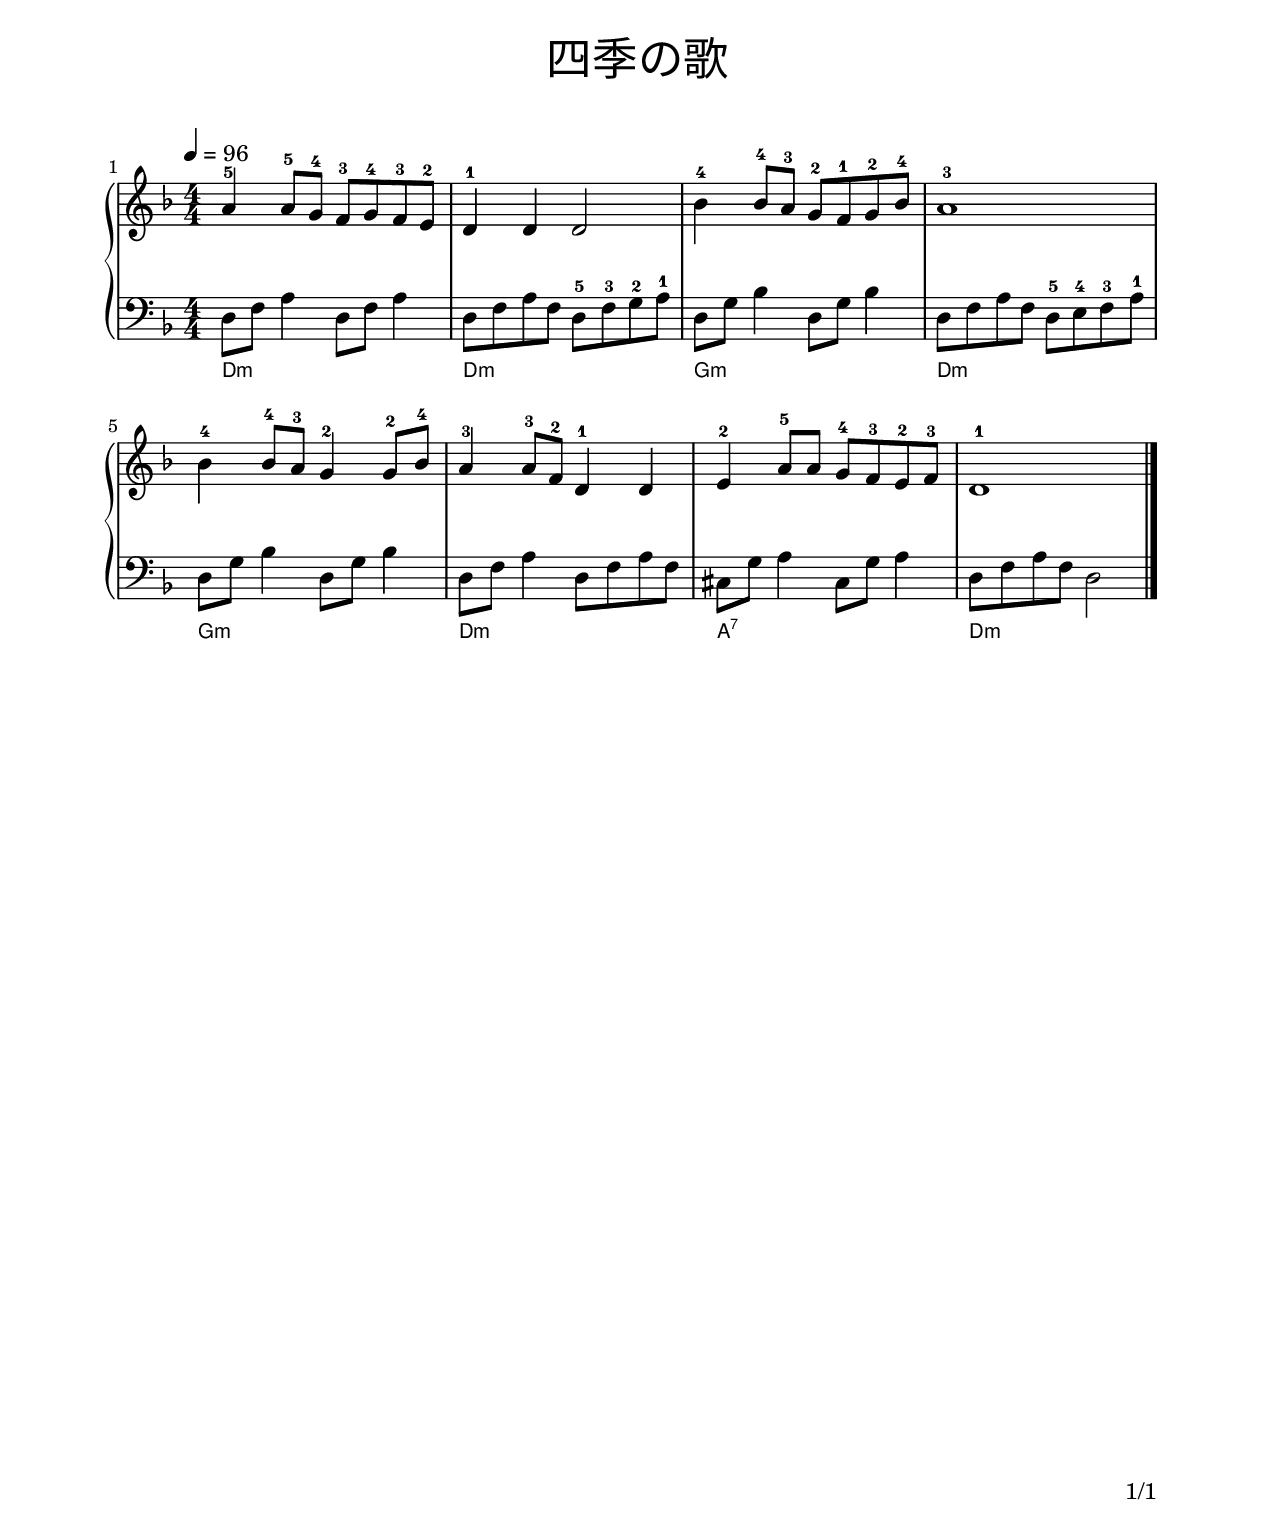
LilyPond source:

\version "2.24.3"
\include "../settings.v1.ly"

\header {
  title = \markup \override #'((font-name . "FangSong")(font-size . 6)) "四季の歌"
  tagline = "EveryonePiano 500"
}

\paper {
  total-page = 1
}

\markup \vspace #1.25

Aseven = { cs8 g8 a4    }
Dmi    = { d8  f8 a4    }
Dmii   = { d8  f8 a8 f8 }
Gm     = { d8  g8 bf4   }

\score {
  \new PianoStaff <<
    \new Staff {
      \tempo 4 = 96
      \clef treble
      \key f \major
      \time 4/4
      
      a'4^5  a'8^5  g'8^4 f'8^3 g'8^4 f'8^3 e'8^2  | d'4^1 d'4         d'2       | bf'4^4 bf'8^4 a'8^3 g'8^2 f'8^1 g'8^2 bf'8^4 | a'1^3 | \break
      bf'4^4 bf'8^4 a'8^3 g'4^2       g'8^2 bf'8^4 | a'4^3 a'8^3 f'8^2 d'4^1 d'4 | e'4^2  a'8^5  a'8   g'8^4 f'8^3 e'8^2 f'8^3  | d'1^1 | \bar "|."
    }
    \new Staff {
      \clef bass
      \key f \major
      \time 4/4
      
      \Dmi \Dmi | \Dmii d8^5 f8^3 g8^2 a8^1 | \Gm     \Gm     | \Dmii d8^5 e8^4 f8^3 a8^1 |
      \Gm  \Gm  | \Dmi  \Dmii               | \Aseven \Aseven | \Dmii d2                  |
    }
    \chords {
      d1:m | d1:m | g1:m | d1:m |
      g1:m | d1:m | a1:7 | d1:m |
    }
  >>
  \layout {}
  \midi {}
}
